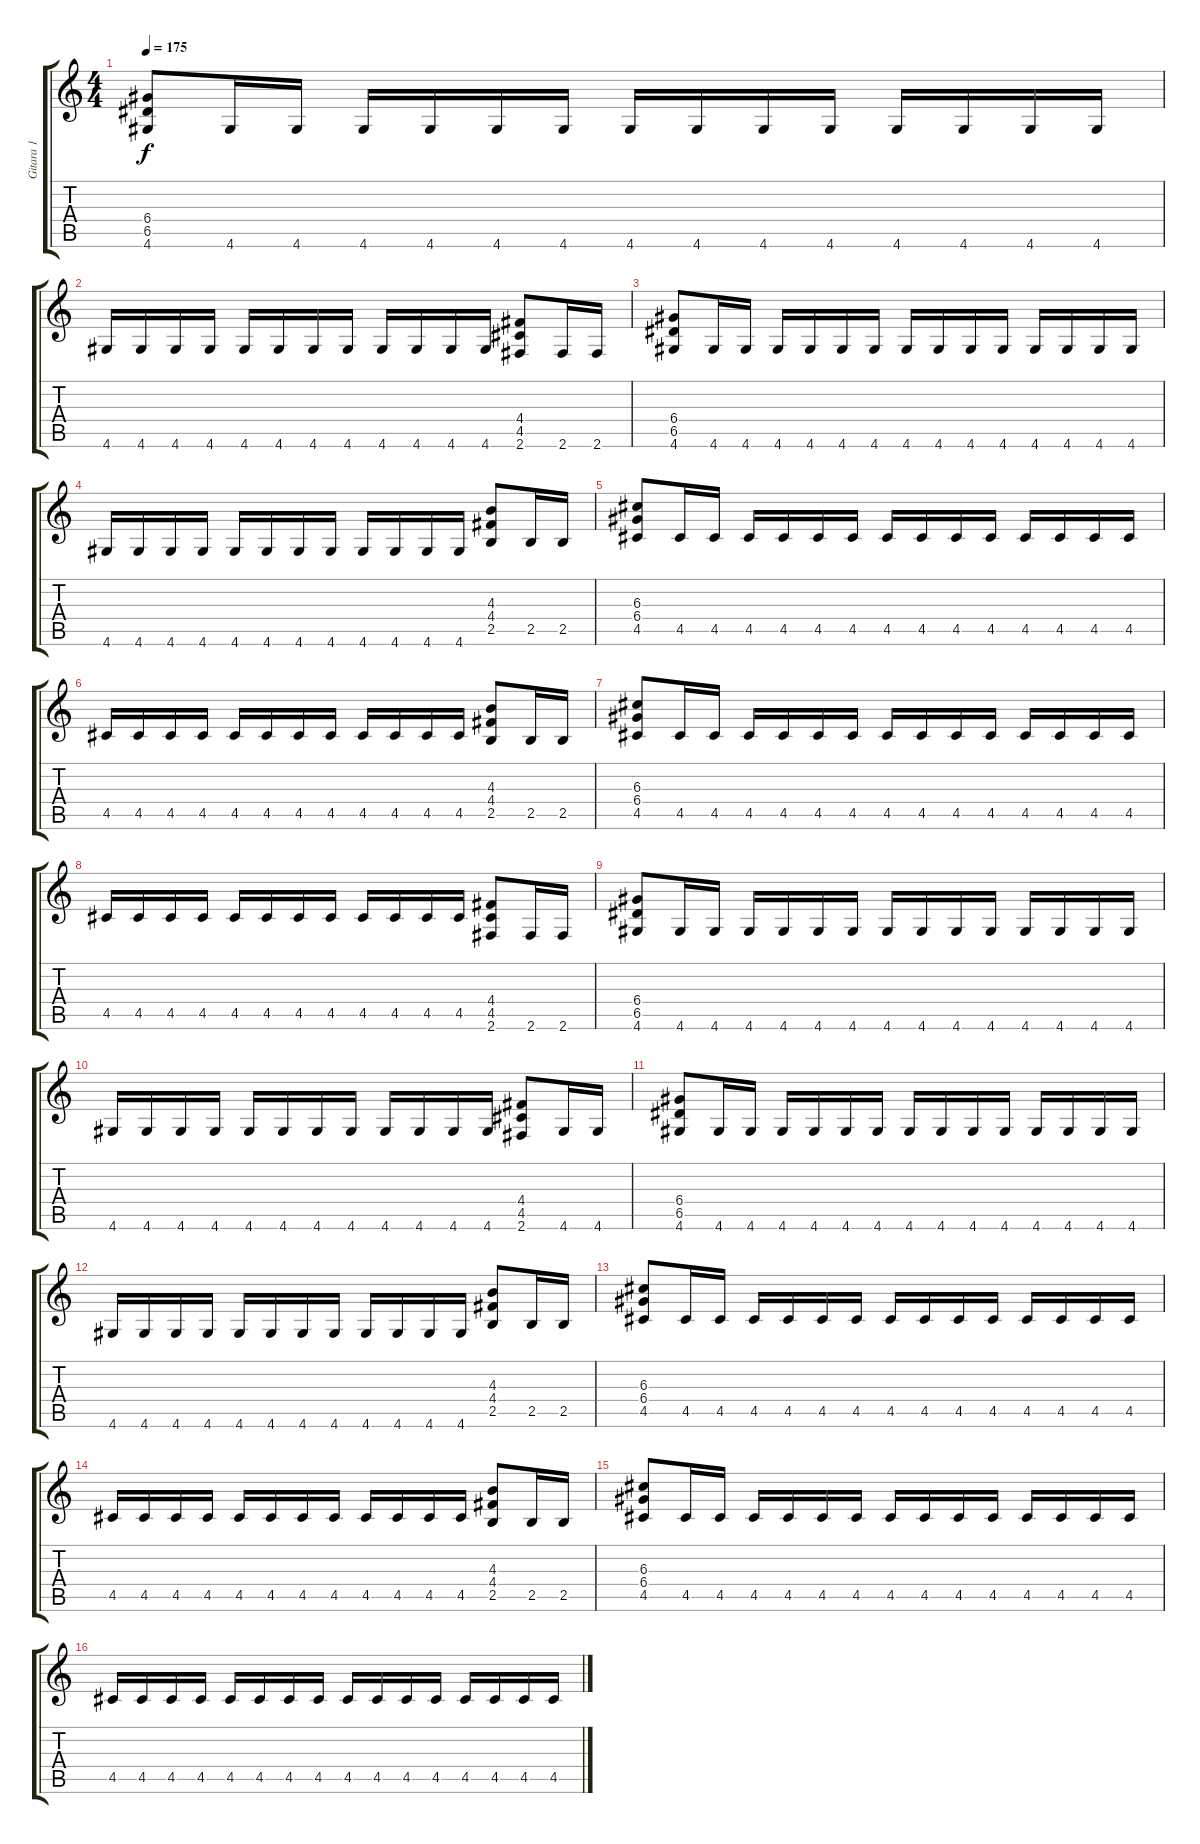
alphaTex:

\track ("Gitara 1" "Gitara 1") {instrument distortionguitar}
\staff {score tabs}
\tuning (E4 B3 G3 D3 A2 E2) {hide}
\ts (4 4)
\tempo 175
\clef g2
\ks c
(6.4 6.5 4.6).8{dy f} 4.6.16 4.6.16 4.6.16 4.6.16 4.6.16 4.6.16 4.6.16 4.6.16 4.6.16 4.6.16 4.6.16 4.6.16 4.6.16 4.6.16 |
4.6.16 4.6.16 4.6.16 4.6.16 4.6.16 4.6.16 4.6.16 4.6.16 4.6.16 4.6.16 4.6.16 4.6.16 (4.4 4.5 2.6).8 2.6.16 2.6.16 |
(6.4 6.5 4.6).8 4.6.16 4.6.16 4.6.16 4.6.16 4.6.16 4.6.16 4.6.16 4.6.16 4.6.16 4.6.16 4.6.16 4.6.16 4.6.16 4.6.16 |
4.6.16 4.6.16 4.6.16 4.6.16 4.6.16 4.6.16 4.6.16 4.6.16 4.6.16 4.6.16 4.6.16 4.6.16 (4.3 4.4 2.5).8 2.5.16 2.5.16 |
(6.3 6.4 4.5).8 4.5.16 4.5.16 4.5.16 4.5.16 4.5.16 4.5.16 4.5.16 4.5.16 4.5.16 4.5.16 4.5.16 4.5.16 4.5.16 4.5.16 |
4.5.16 4.5.16 4.5.16 4.5.16 4.5.16 4.5.16 4.5.16 4.5.16 4.5.16 4.5.16 4.5.16 4.5.16 (4.3 4.4 2.5).8 2.5.16 2.5.16 |
(6.3 6.4 4.5).8 4.5.16 4.5.16 4.5.16 4.5.16 4.5.16 4.5.16 4.5.16 4.5.16 4.5.16 4.5.16 4.5.16 4.5.16 4.5.16 4.5.16 |
4.5.16 4.5.16 4.5.16 4.5.16 4.5.16 4.5.16 4.5.16 4.5.16 4.5.16 4.5.16 4.5.16 4.5.16 (4.4 4.5 2.6).8 2.6.16 2.6.16 |
(6.4 6.5 4.6).8 4.6.16 4.6.16 4.6.16 4.6.16 4.6.16 4.6.16 4.6.16 4.6.16 4.6.16 4.6.16 4.6.16 4.6.16 4.6.16 4.6.16 |
4.6.16 4.6.16 4.6.16 4.6.16 4.6.16 4.6.16 4.6.16 4.6.16 4.6.16 4.6.16 4.6.16 4.6.16 (4.4 4.5 2.6).8 4.6.16 4.6.16 |
(6.4 6.5 4.6).8 4.6.16 4.6.16 4.6.16 4.6.16 4.6.16 4.6.16 4.6.16 4.6.16 4.6.16 4.6.16 4.6.16 4.6.16 4.6.16 4.6.16 |
4.6.16 4.6.16 4.6.16 4.6.16 4.6.16 4.6.16 4.6.16 4.6.16 4.6.16 4.6.16 4.6.16 4.6.16 (4.3 4.4 2.5).8 2.5.16 2.5.16 |
(6.3 6.4 4.5).8 4.5.16 4.5.16 4.5.16 4.5.16 4.5.16 4.5.16 4.5.16 4.5.16 4.5.16 4.5.16 4.5.16 4.5.16 4.5.16 4.5.16 |
4.5.16 4.5.16 4.5.16 4.5.16 4.5.16 4.5.16 4.5.16 4.5.16 4.5.16 4.5.16 4.5.16 4.5.16 (4.3 4.4 2.5).8 2.5.16 2.5.16 |
(6.3 6.4 4.5).8 4.5.16 4.5.16 4.5.16 4.5.16 4.5.16 4.5.16 4.5.16 4.5.16 4.5.16 4.5.16 4.5.16 4.5.16 4.5.16 4.5.16 |
4.5.16 4.5.16 4.5.16 4.5.16 4.5.16 4.5.16 4.5.16 4.5.16 4.5.16 4.5.16 4.5.16 4.5.16 4.5.16 4.5.16 4.5.16 4.5.16
